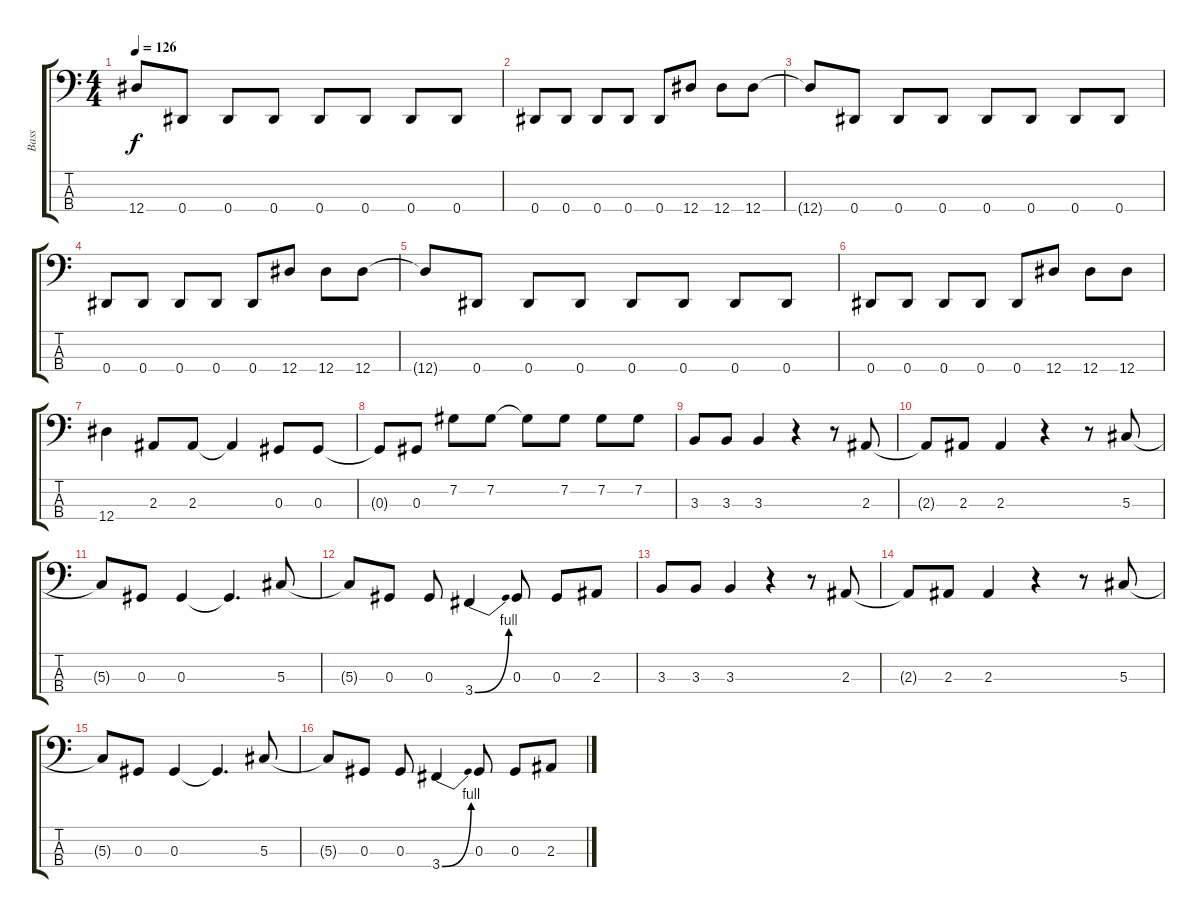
\track ("Bass" "Bass") {instrument electricbassfinger}
\staff {score tabs}
\tuning (Gb2 Db2 Ab1 Eb1) {hide}
\ts (4 4)
\tempo 126
\clef f4
\ks c
12.4{t}.8{dy f} 0.4.8 0.4.8 0.4.8 0.4.8 0.4.8 0.4.8 0.4.8 |
0.4.8 0.4.8 0.4.8 0.4.8 0.4.8 12.4.8 12.4.8 12.4.8 |
12.4{t}.8 0.4.8 0.4.8 0.4.8 0.4.8 0.4.8 0.4.8 0.4.8 |
0.4.8 0.4.8 0.4.8 0.4.8 0.4.8 12.4.8 12.4.8 12.4.8 |
12.4{t}.8 0.4.8 0.4.8 0.4.8 0.4.8 0.4.8 0.4.8 0.4.8 |
0.4.8 0.4.8 0.4.8 0.4.8 0.4.8 12.4.8 12.4.8 12.4.8 |
12.4.4 2.3.8 2.3.8 2.3{t}.4 0.3.8 0.3.8 |
0.3{t}.8 0.3.8 7.2.8 7.2.8 7.2{t}.8 7.2.8 7.2.8 7.2.8 |
3.3.8 3.3.8 3.3.4 r.4 r.8 2.3.8 |
2.3{t}.8 2.3.8 2.3.4 r.4 r.8 5.3.8 |
5.3{t}.8 0.3.8 0.3.4 0.3{t}.4{d} 5.3.8 |
5.3{t}.8 0.3.8 0.3.8 3.4{be (bend 0 0 60 4)}.4 0.3.8 0.3.8 2.3.8 |
3.3.8 3.3.8 3.3.4 r.4 r.8 2.3.8 |
2.3{t}.8 2.3.8 2.3.4 r.4 r.8 5.3.8 |
5.3{t}.8 0.3.8 0.3.4 0.3{t}.4{d} 5.3.8 |
5.3{t}.8 0.3.8 0.3.8 3.4{be (bend 0 0 60 4)}.4 0.3.8 0.3.8 2.3.8
